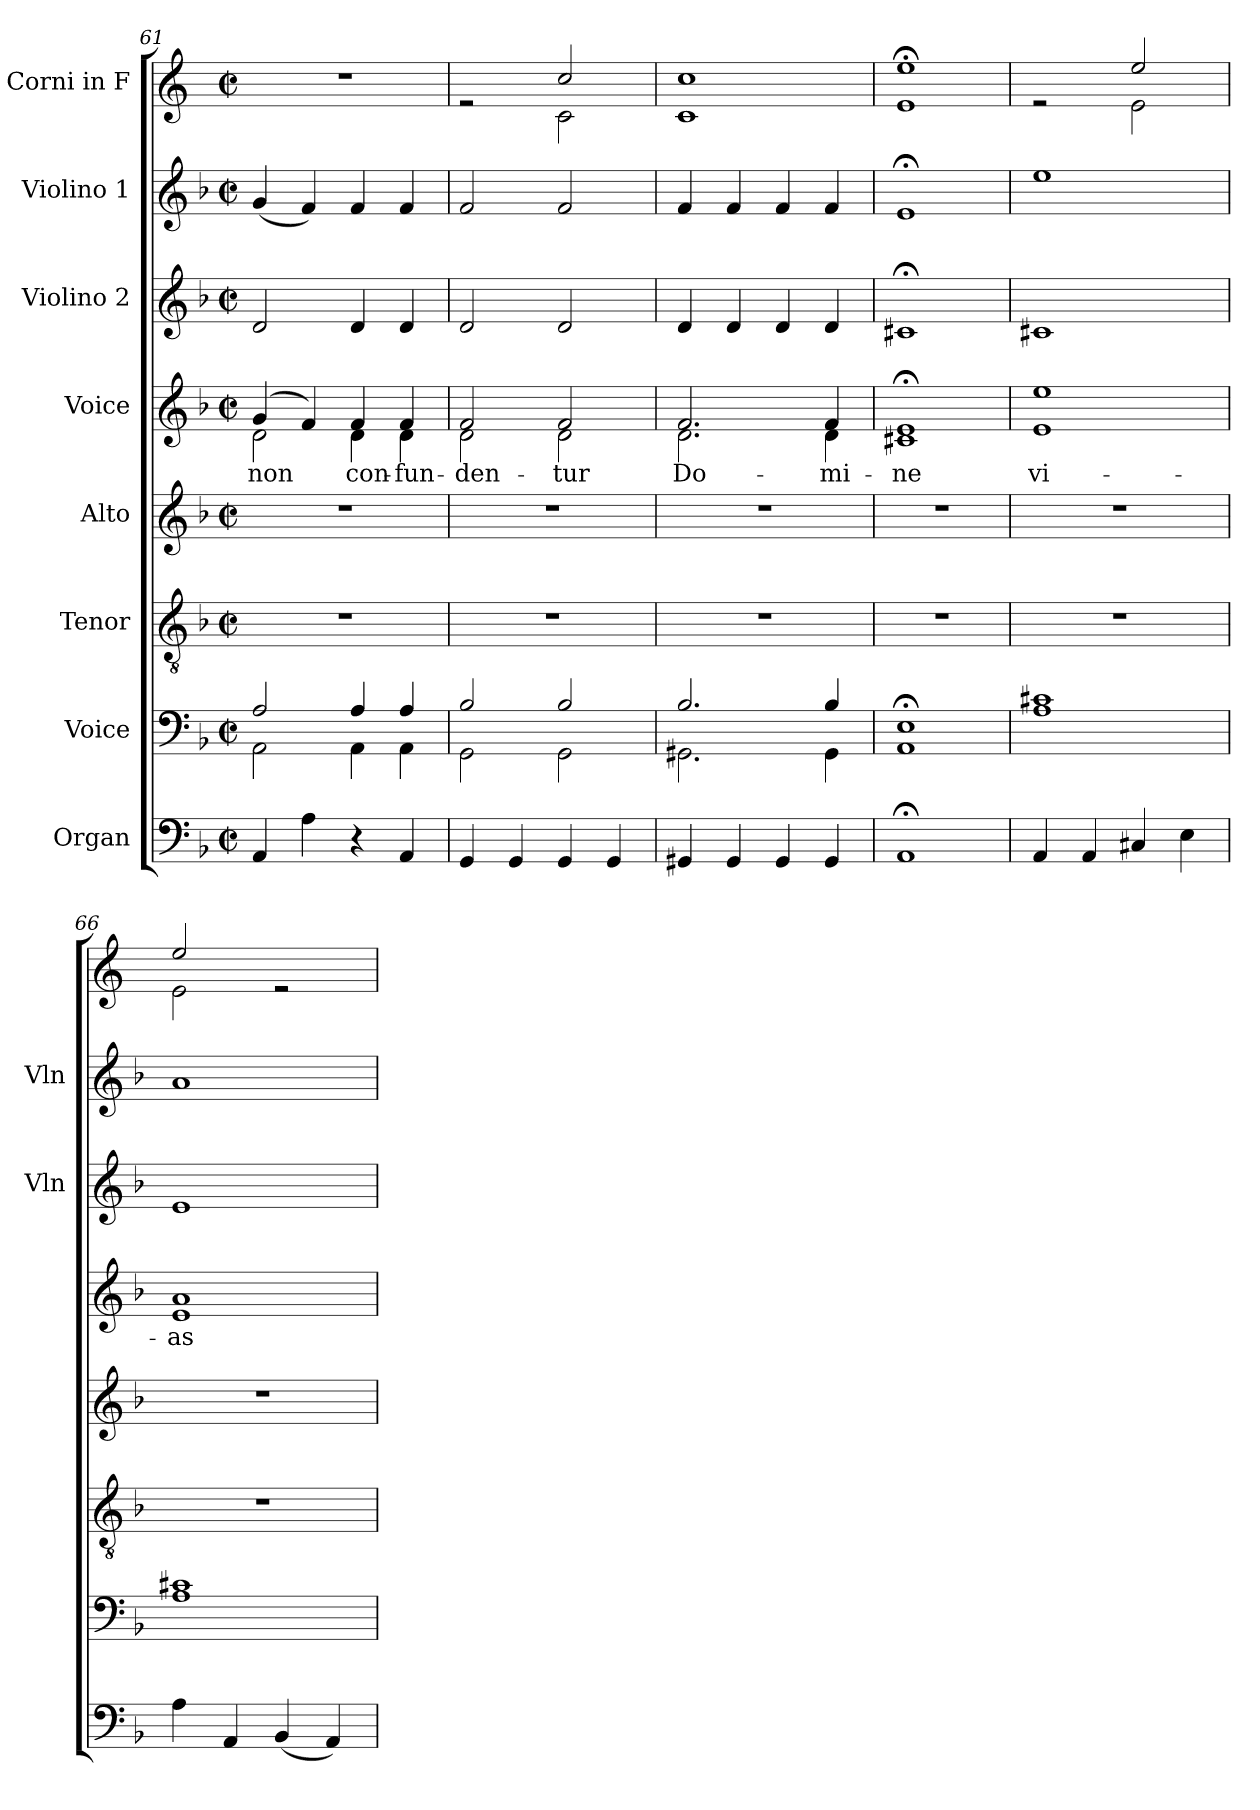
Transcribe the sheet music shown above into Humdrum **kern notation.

**kern	**kern	**kern	**kern	**kern	**text	**kern	**kern	**kern
*part8	*part7	*part6	*part5	*part4	*part4	*part3	*part2	*part1
*staff8	*staff7	*staff6	*staff5	*staff4	*staff4	*staff3	*staff2	*staff1
*I"Organ	*I"Voice	*I"Tenor	*I"Alto	*I"Voice	*	*I"Violino 2	*I"Violino 1	*I"Corni in F
*	*	*	*	*	*	*I'Vln	*I'Vln	*
!!LO:LB:g=z
*clefF4	*clefF4	*clefGv2	*clefG2	*clefG2	*	*clefG2	*clefG2	*clefG2
*	*	*	*	*	*	*	*	*ITrd4c7
*k[b-]	*k[b-]	*k[b-]	*k[b-]	*k[b-]	*	*k[b-]	*k[b-]	*k[b-]
*M2/2	*M2/2	*M2/2	*M2/2	*M2/2	*	*M2/2	*M2/2	*M2/2
*met(c|)	*met(c|)	*met(c|)	*met(c|)	*met(c|)	*	*met(c|)	*met(c|)	*met(c|)
=61	=61	=61	=61	=61	=61	=61	=61	=61
*	*^	*	*	*	*	*	*	*
!	!	!	!	!	!	!LO:LY:b	!	!	!
*	*	*	*	*	*^	*	*	*	*
4AA/	2A/	2AA\	1r	1r	(4g/	2d\	non	2d/	(4g/	1r
4A\	.	.	.	.	4f/)	.	.	.	4f/)	.
!	!	!	!	!	!	!	!LO:LY:b	!	!	!
4r	4A/	4AA\	.	.	4f/	4d\	con-	4d/	4f/	.
!	!	!	!	!	!	!	!LO:LY:b	!	!	!
4AA/	4A/	4AA\	.	.	4f/	4d\	-fun-	4d/	4f/	.
=62	=62	=62	=62	=62	=62	=62	=62	=62	=62	=62
!	!	!	!	!	!	!	!LO:LY:b	!	!	!
*	*	*	*	*	*	*	*	*	*	*^
4GG/	2B-/	2GG\	1r	1r	2f/	2d\	-den-	2d/	2f/	2re	2ryy
4GG/	.	.	.	.	.	.	.	.	.	.	.
!	!	!	!	!	!	!	!LO:LY:b	!	!	!	!
4GG/	2B-/	2GG\	.	.	2f/	2d\	-tur	2d/	2f/	2f/	2F\
4GG/	.	.	.	.	.	.	.	.	.	.	.
=63	=63	=63	=63	=63	=63	=63	=63	=63	=63	=63	=63
!	!	!	!	!	!	!	!LO:LY:b	!	!	!	!
4GG#X/	2.B-/	2.GG#X\	1r	1r	2.f/	2.d\	Do-	4d/	4f/	1f	1F
4GG#/	.	.	.	.	.	.	.	4d/	4f/	.	.
4GG#/	.	.	.	.	.	.	.	4d/	4f/	.	.
!	!	!	!	!	!	!	!LO:LY:b	!	!	!	!
4GG#/	4B-/	4GG#\	.	.	4f/	4d\	-mi-	4d/	4f/	.	.
=64	=64	=64	=64	=64	=64	=64	=64	=64	=64	=64	=64
!	!	!	!	!	!	!	!LO:LY:b	!	!	!	!
1AA;<	1E;<	1AA	1r	1r	1e;<	1c#X	-ne	1c#X;<	1e;<	1a;<	1A
=65	=65	=65	=65	=65	=65	=65	=65	=65	=65	=65	=65
!	!	!	!	!	!	!	!LO:LY:b	!	!	!	!
4AA/	1c#X	1A	1r	1r	1ee	1e	vi-	1c#X	1ee	2re	2ryy
4AA/	.	.	.	.	.	.	.	.	.	.	.
4C#X/	.	.	.	.	.	.	.	.	.	2a/	2A\
4E\	.	.	.	.	.	.	.	.	.	.	.
=66	=66	=66	=66	=66	=66	=66	=66	=66	=66	=66	=66
!	!	!	!	!	!	!	!LO:LY:b	!	!	!	!
4A\	1c#X	1A	1r	1r	1a	1e	-as	1e	1a	2a/	2A\
4AA/	.	.	.	.	.	.	.	.	.	.	.
(4BB-/	.	.	.	.	.	.	.	.	.	2re	2ryy
4AA/)	.	.	.	.	.	.	.	.	.	.	.
*	*v	*v	*	*	*v	*v	*	*	*	*v	*v
=	=	=	=	=	=	=	=	=
*-	*-	*-	*-	*-	*-	*-	*-	*-
